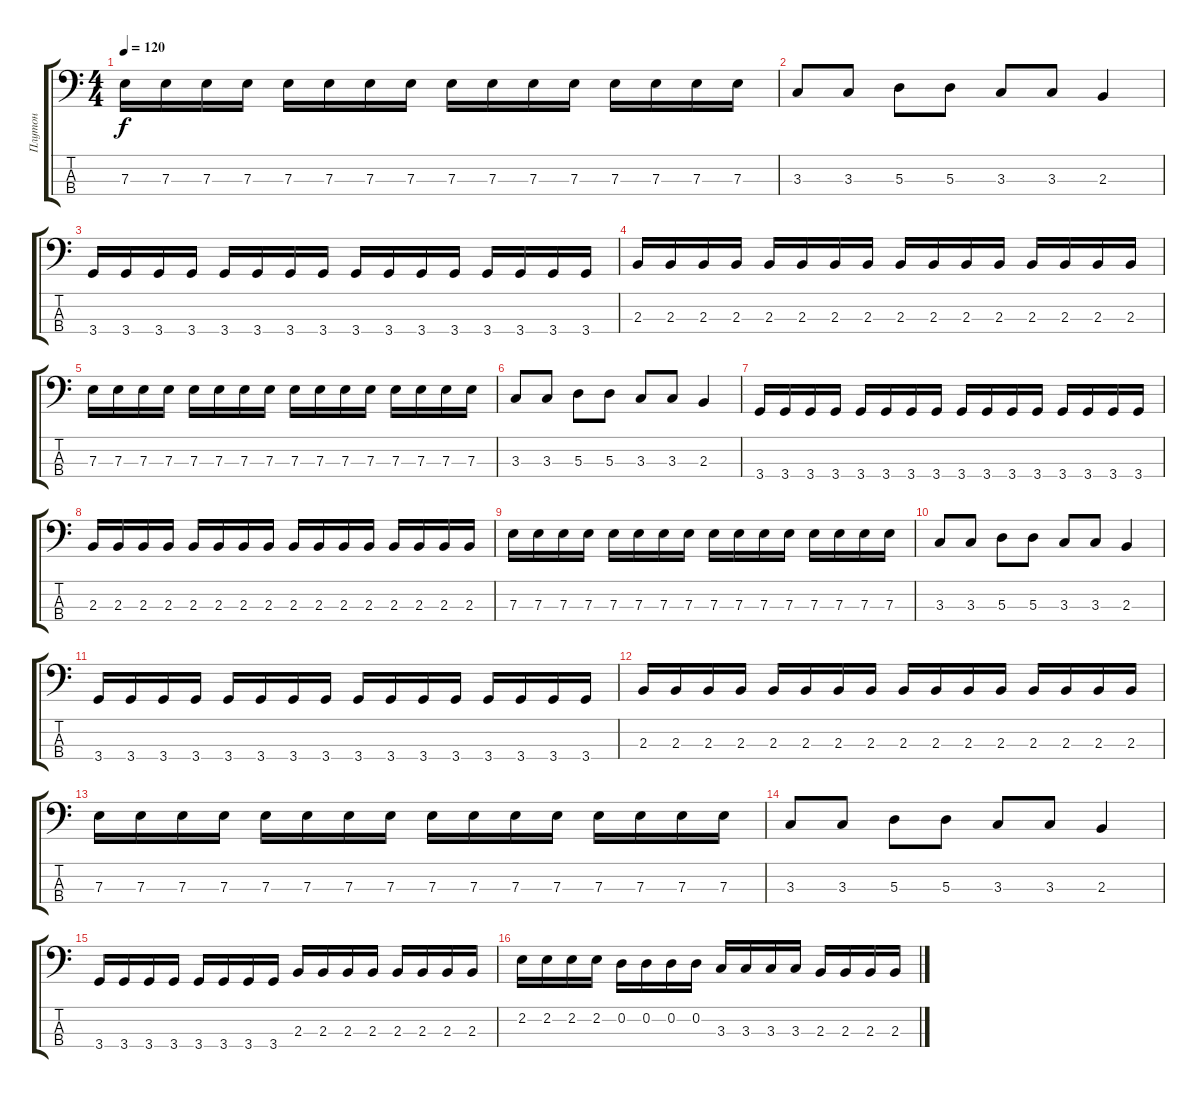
\track ("Плутон" "Плутон") {instrument electricbassfinger}
\staff {score tabs}
\tuning (G2 D2 A1 E1) {hide}
\ts (4 4)
\tempo 120
\clef f4
\ks c
7.3.16{dy f} 7.3.16 7.3.16 7.3.16 7.3.16 7.3.16 7.3.16 7.3.16 7.3.16 7.3.16 7.3.16 7.3.16 7.3.16 7.3.16 7.3.16 7.3.16 |
3.3.8 3.3.8 5.3.8 5.3.8 3.3.8 3.3.8 2.3.4 |
3.4.16 3.4.16 3.4.16 3.4.16 3.4.16 3.4.16 3.4.16 3.4.16 3.4.16 3.4.16 3.4.16 3.4.16 3.4.16 3.4.16 3.4.16 3.4.16 |
2.3.16 2.3.16 2.3.16 2.3.16 2.3.16 2.3.16 2.3.16 2.3.16 2.3.16 2.3.16 2.3.16 2.3.16 2.3.16 2.3.16 2.3.16 2.3.16 |
7.3.16 7.3.16 7.3.16 7.3.16 7.3.16 7.3.16 7.3.16 7.3.16 7.3.16 7.3.16 7.3.16 7.3.16 7.3.16 7.3.16 7.3.16 7.3.16 |
3.3.8 3.3.8 5.3.8 5.3.8 3.3.8 3.3.8 2.3.4 |
3.4.16 3.4.16 3.4.16 3.4.16 3.4.16 3.4.16 3.4.16 3.4.16 3.4.16 3.4.16 3.4.16 3.4.16 3.4.16 3.4.16 3.4.16 3.4.16 |
2.3.16 2.3.16 2.3.16 2.3.16 2.3.16 2.3.16 2.3.16 2.3.16 2.3.16 2.3.16 2.3.16 2.3.16 2.3.16 2.3.16 2.3.16 2.3.16 |
7.3.16 7.3.16 7.3.16 7.3.16 7.3.16 7.3.16 7.3.16 7.3.16 7.3.16 7.3.16 7.3.16 7.3.16 7.3.16 7.3.16 7.3.16 7.3.16 |
3.3.8 3.3.8 5.3.8 5.3.8 3.3.8 3.3.8 2.3.4 |
3.4.16 3.4.16 3.4.16 3.4.16 3.4.16 3.4.16 3.4.16 3.4.16 3.4.16 3.4.16 3.4.16 3.4.16 3.4.16 3.4.16 3.4.16 3.4.16 |
2.3.16 2.3.16 2.3.16 2.3.16 2.3.16 2.3.16 2.3.16 2.3.16 2.3.16 2.3.16 2.3.16 2.3.16 2.3.16 2.3.16 2.3.16 2.3.16 |
7.3.16 7.3.16 7.3.16 7.3.16 7.3.16 7.3.16 7.3.16 7.3.16 7.3.16 7.3.16 7.3.16 7.3.16 7.3.16 7.3.16 7.3.16 7.3.16 |
3.3.8 3.3.8 5.3.8 5.3.8 3.3.8 3.3.8 2.3.4 |
3.4.16 3.4.16 3.4.16 3.4.16 3.4.16 3.4.16 3.4.16 3.4.16 2.3.16 2.3.16 2.3.16 2.3.16 2.3.16 2.3.16 2.3.16 2.3.16 |
2.2.16 2.2.16 2.2.16 2.2.16 0.2.16 0.2.16 0.2.16 0.2.16 3.3.16 3.3.16 3.3.16 3.3.16 2.3.16 2.3.16 2.3.16 2.3.16
